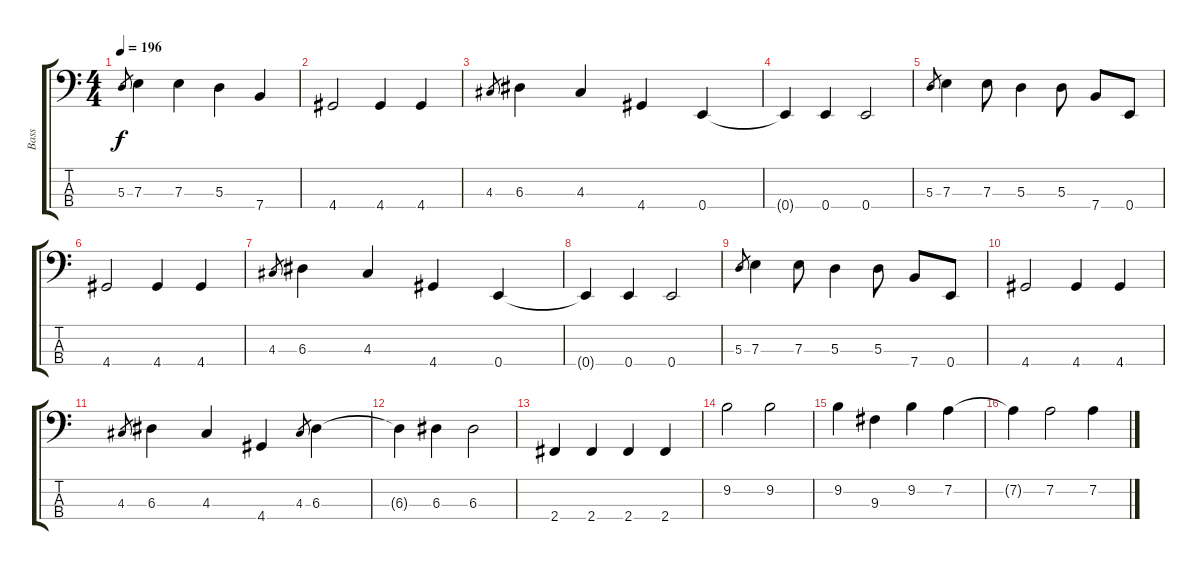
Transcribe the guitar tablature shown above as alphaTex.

\track ("Bass" "Bass") {instrument electricbassfinger}
\staff {score tabs}
\tuning (G2 D2 A1 E1) {hide}
\ts (4 4)
\tempo 196
\clef f4
\ks c
5.3.8{gr dy f} 7.3.4 7.3.4 5.3.4 7.4.4 |
4.4.2 4.4.4 4.4.4 |
4.3.8{gr} 6.3.4 4.3.4 4.4.4 0.4.4 |
0.4{t}.4 0.4.4 0.4.2 |
5.3.8{gr} 7.3.4 7.3.8 5.3.4 5.3.8 7.4.8 0.4.8 |
4.4.2 4.4.4 4.4.4 |
4.3.8{gr} 6.3.4 4.3.4 4.4.4 0.4.4 |
0.4{t}.4 0.4.4 0.4.2 |
5.3.8{gr} 7.3.4 7.3.8 5.3.4 5.3.8 7.4.8 0.4.8 |
4.4.2 4.4.4 4.4.4 |
4.3.8{gr} 6.3.4 4.3.4 4.4.4 4.3.8{gr} 6.3.4 |
6.3{t}.4 6.3.4 6.3.2 |
2.4.4 2.4.4 2.4.4 2.4.4 |
9.2.2 9.2.2 |
9.2.4 9.3.4 9.2.4 7.2.4 |
7.2{t}.4 7.2.2 7.2.4
